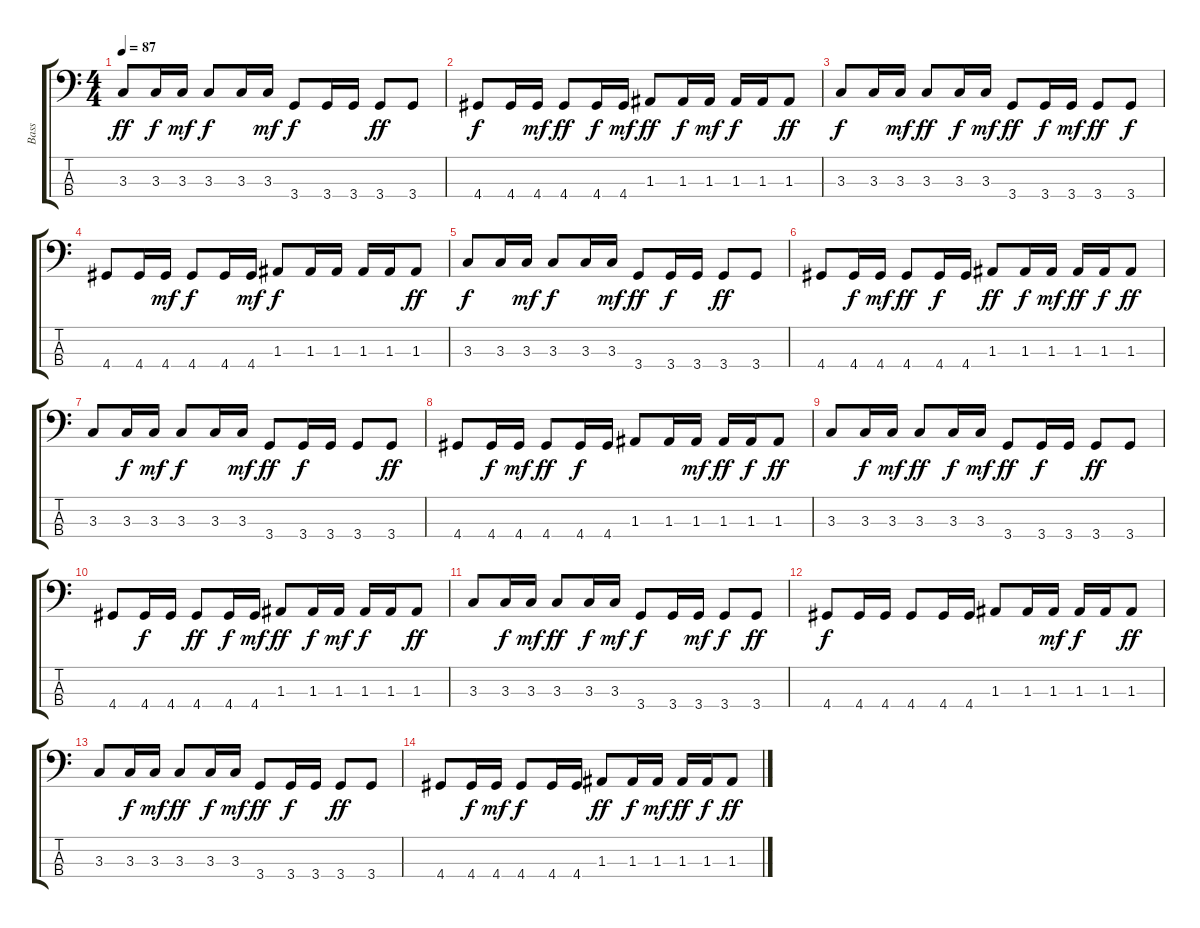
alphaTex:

\track ("Bass" "Bass") {instrument electricbassfinger}
\staff {score tabs}
\tuning (G2 D2 A1 E1) {hide}
\ts (4 4)
\tempo 87
\clef f4
\ks c
3.3.8{dy ff} 3.3.16{dy f} 3.3.16{dy mf} 3.3.8{dy f} 3.3.16 3.3.16{dy mf} 3.4.8{dy f} 3.4.16 3.4.16 3.4.8{dy ff} 3.4.8 |
4.4.8{dy f} 4.4.16 4.4.16{dy mf} 4.4.8{dy ff} 4.4.16{dy f} 4.4.16{dy mf} 1.3.8{dy ff} 1.3.16{dy f} 1.3.16{dy mf} 1.3.16{dy f} 1.3.16 1.3.8{dy ff} |
3.3.8{dy f} 3.3.16 3.3.16{dy mf} 3.3.8{dy ff} 3.3.16{dy f} 3.3.16{dy mf} 3.4.8{dy ff} 3.4.16{dy f} 3.4.16{dy mf} 3.4.8{dy ff} 3.4.8{dy f} |
4.4.8 4.4.16 4.4.16{dy mf} 4.4.8{dy f} 4.4.16 4.4.16{dy mf} 1.3.8{dy f} 1.3.16 1.3.16 1.3.16 1.3.16 1.3.8{dy ff} |
3.3.8{dy f} 3.3.16 3.3.16{dy mf} 3.3.8{dy f} 3.3.16 3.3.16{dy mf} 3.4.8{dy ff} 3.4.16{dy f} 3.4.16 3.4.8{dy ff} 3.4.8 |
4.4.8 4.4.16{dy f} 4.4.16{dy mf} 4.4.8{dy ff} 4.4.16{dy f} 4.4.16 1.3.8{dy ff} 1.3.16{dy f} 1.3.16{dy mf} 1.3.16{dy ff} 1.3.16{dy f} 1.3.8{dy ff} |
3.3.8 3.3.16{dy f} 3.3.16{dy mf} 3.3.8{dy f} 3.3.16 3.3.16{dy mf} 3.4.8{dy ff} 3.4.16{dy f} 3.4.16 3.4.8 3.4.8{dy ff} |
4.4.8 4.4.16{dy f} 4.4.16{dy mf} 4.4.8{dy ff} 4.4.16{dy f} 4.4.16 1.3.8 1.3.16 1.3.16{dy mf} 1.3.16{dy ff} 1.3.16{dy f} 1.3.8{dy ff} |
3.3.8 3.3.16{dy f} 3.3.16{dy mf} 3.3.8{dy ff} 3.3.16{dy f} 3.3.16{dy mf} 3.4.8{dy ff} 3.4.16{dy f} 3.4.16 3.4.8{dy ff} 3.4.8 |
4.4.8 4.4.16{dy f} 4.4.16 4.4.8{dy ff} 4.4.16{dy f} 4.4.16{dy mf} 1.3.8{dy ff} 1.3.16{dy f} 1.3.16{dy mf} 1.3.16{dy f} 1.3.16 1.3.8{dy ff} |
3.3.8 3.3.16{dy f} 3.3.16{dy mf} 3.3.8{dy ff} 3.3.16{dy f} 3.3.16{dy mf} 3.4.8{dy f} 3.4.16 3.4.16{dy mf} 3.4.8{dy f} 3.4.8{dy ff} |
4.4.8{dy f} 4.4.16 4.4.16 4.4.8 4.4.16 4.4.16 1.3.8 1.3.16 1.3.16{dy mf} 1.3.16{dy f} 1.3.16 1.3.8{dy ff} |
3.3.8 3.3.16{dy f} 3.3.16{dy mf} 3.3.8{dy ff} 3.3.16{dy f} 3.3.16{dy mf} 3.4.8{dy ff} 3.4.16{dy f} 3.4.16 3.4.8{dy ff} 3.4.8 |
4.4.8 4.4.16{dy f} 4.4.16{dy mf} 4.4.8{dy f} 4.4.16 4.4.16 1.3.8{dy ff} 1.3.16{dy f} 1.3.16{dy mf} 1.3.16{dy ff} 1.3.16{dy f} 1.3.8{dy ff}
